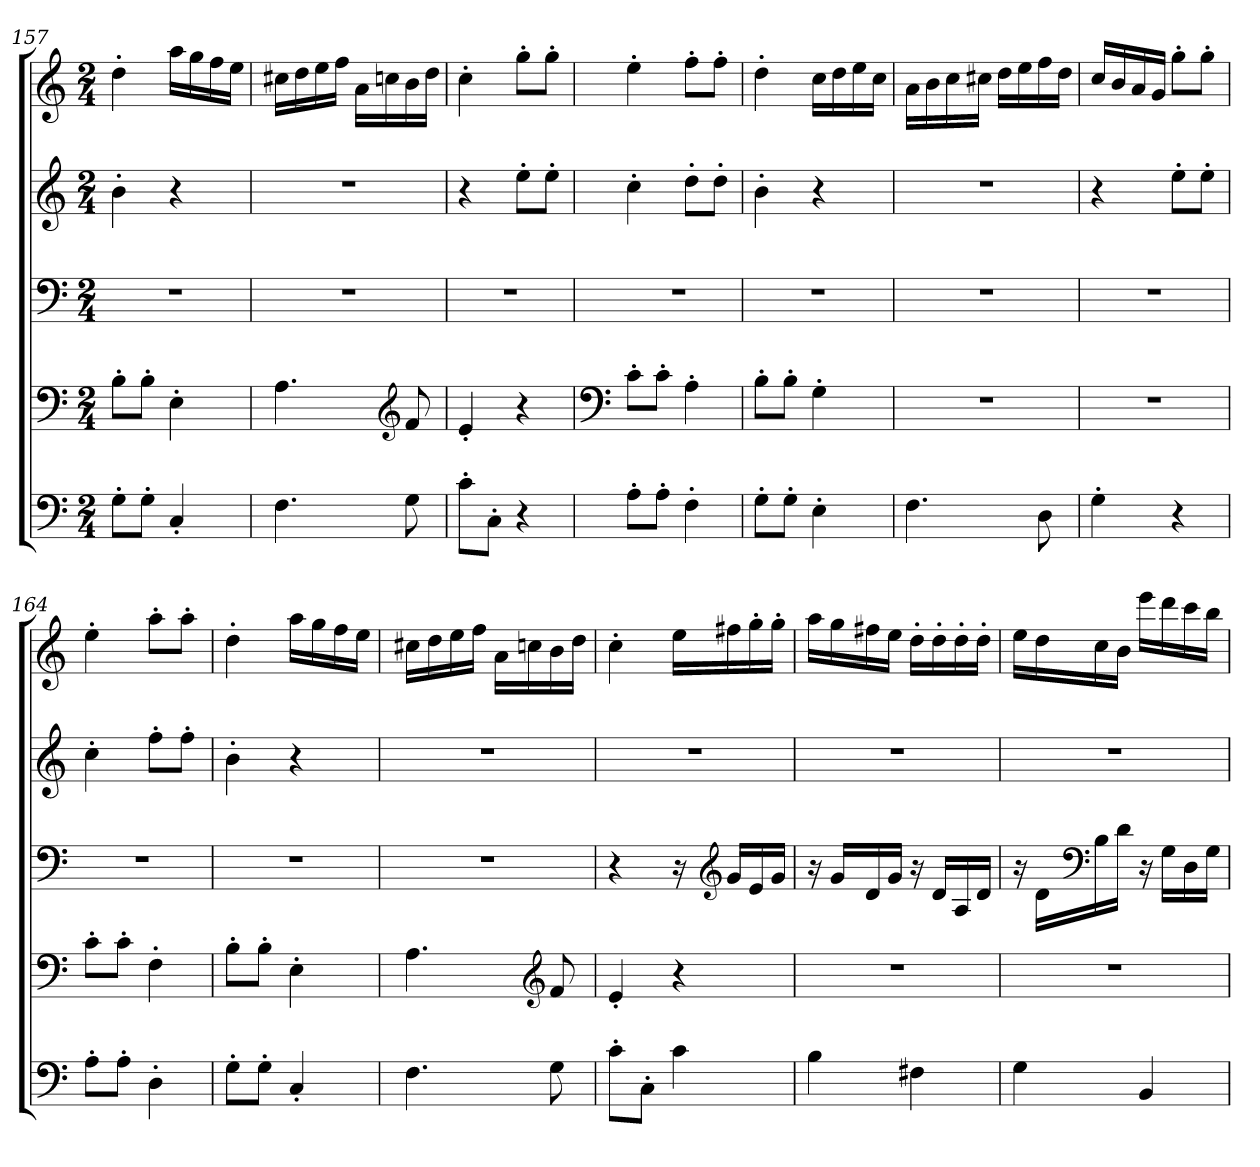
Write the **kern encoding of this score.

**kern	**kern	**kern	**kern	**kern
*part5	*part4	*part3	*part2	*part1
*staff5	*staff4	*staff3	*staff2	*staff1
!!LO:LB:g=z
*clefF4	*clefF4	*clefF4	*clefG2	*clefG2
*k[]	*k[]	*k[]	*k[]	*k[]
*M2/4	*M2/4	*M2/4	*M2/4	*M2/4
=157	=157	=157	=157	=157
8G'\L	8B'\L	2r	4b'\	4dd'\
8G'\J	8B'\J	.	.	.
4C'/	4E'\	.	4r	16aa\LL
.	.	.	.	16gg\
.	.	.	.	16ff\
.	.	.	.	16ee\JJ
=158	=158	=158	=158	=158
4.F\	4.A\	2r	2r	16cc#X\LL
.	.	.	.	16dd\
.	.	.	.	16ee\
.	.	.	.	16ff\JJ
.	.	.	.	16a\LL
.	.	.	.	16ccn\
*	*clefG2	*	*	*
8G\	8f/	.	.	16b\
.	.	.	.	16dd\JJ
=159	=159	=159	=159	=159
*	*	*	*	*MM120
8c'\L	4e'/	2r	4r	4cc'\
8C'\J	.	.	.	.
*	*	*	*	*MM121
4r	4r	.	8ee'\L	8gg'\L
.	.	.	8ee'\J	8gg'\J
=160	=160	=160	=160	=160
*	*clefF4	*	*	*
8A'\L	8c'\L	2r	4cc'\	4ee'\
8A'\J	8c'\J	.	.	.
4F'\	4A'\	.	8dd'\L	8ff'\L
.	.	.	8dd'\J	8ff'\J
=161	=161	=161	=161	=161
8G'\L	8B'\L	2r	4b'\	4dd'\
8G'\J	8B'\J	.	.	.
4E'\	4G'\	.	4r	16cc\LL
.	.	.	.	16dd\
.	.	.	.	16ee\
.	.	.	.	16cc\JJ
=162	=162	=162	=162	=162
4.F\	2r	2r	2r	16a\LL
.	.	.	.	16b\
.	.	.	.	16cc\
.	.	.	.	16cc#X\JJ
.	.	.	.	16dd\LL
.	.	.	.	16ee\
8D\	.	.	.	16ff\
.	.	.	.	16dd\JJ
!!LO:PB:g=z
=163	=163	=163	=163	=163
4G'\	2r	2r	4r	16cc/LL
.	.	.	.	16b/
.	.	.	.	16a/
.	.	.	.	16g/JJ
*	*	*	*	*MM121
4r	.	.	8ee'\L	8gg'\L
.	.	.	8ee'\J	8gg'\J
=164	=164	=164	=164	=164
8A'\L	8c'\L	2r	4cc'\	4ee'\
8A'\J	8c'\J	.	.	.
4D'\	4F'\	.	8ff'\L	8aa'\L
.	.	.	8ff'\J	8aa'\J
=165	=165	=165	=165	=165
8G'\L	8B'\L	2r	4b'\	4dd'\
8G'\J	8B'\J	.	.	.
4C'/	4E'\	.	4r	16aa\LL
.	.	.	.	16gg\
.	.	.	.	16ff\
.	.	.	.	16ee\JJ
=166	=166	=166	=166	=166
4.F\	4.A\	2r	2r	16cc#X\LL
.	.	.	.	16dd\
.	.	.	.	16ee\
.	.	.	.	16ff\JJ
.	.	.	.	16a\LL
.	.	.	.	16ccn\
*	*clefG2	*	*	*
8G\	8f/	.	.	16b\
.	.	.	.	16dd\JJ
=167	=167	=167	=167	=167
*	*	*	*	*MM120
8c'\L	4e'/	4r	2r	4cc'\
8C'\J	.	.	.	.
*	*	*	*	*MM121
4c\	4r	16r	.	16ee\LL
*	*	*clefG2	*	*
.	.	16g/LL	.	16ff#X\
.	.	16e/	.	16gg'\
.	.	16g/JJ	.	16gg'\JJ
!!LO:LB:g=z
=168	=168	=168	=168	=168
4B\	2r	16r	2r	16aa\LL
.	.	16g/LL	.	16gg\
.	.	16d/	.	16ff#X\
.	.	16g/JJ	.	16ee\JJ
4F#X\	.	16r	.	16dd'\LL
.	.	16d/LL	.	16dd'\
.	.	16A/	.	16dd'\
.	.	16d/JJ	.	16dd'\JJ
=169	=169	=169	=169	=169
4G\	2r	16r	2r	16ee\LL
.	.	16d\LL	.	16dd\
*	*	*clefF4	*	*
.	.	16B\	.	16cc\
.	.	16d\JJ	.	16b\JJ
4BB/	.	16r	.	16eee\LL
.	.	16G\LL	.	16ddd\
.	.	16D\	.	16ccc\
.	.	16G\JJ	.	16bb\JJ
=	=	=	=	=
*-	*-	*-	*-	*-
